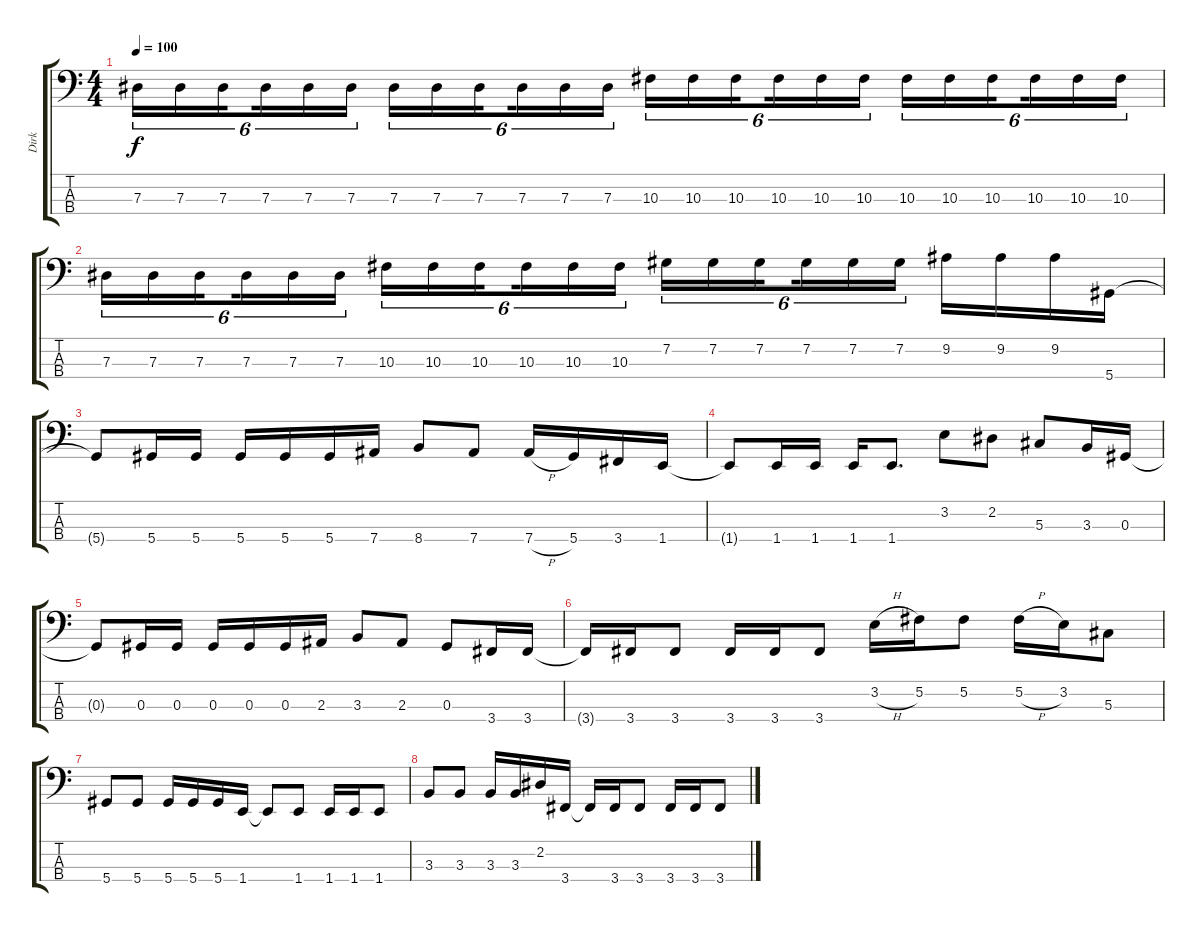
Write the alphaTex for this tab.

\track ("Dirk" "Dirk") {instrument electricbassfinger}
\staff {score tabs}
\tuning (Gb2 Db2 Ab1 Eb1) {hide}
\ts (4 4)
\tempo 100
\clef f4
\ks c
7.3.16{tu (6 4) dy f} 7.3.16{tu (6 4)} 7.3.16{tu (6 4) beam splitsecondary} 7.3.16{tu (6 4)} 7.3.16{tu (6 4)} 7.3.16{tu (6 4)} 7.3.16{tu (6 4)} 7.3.16{tu (6 4)} 7.3.16{tu (6 4) beam splitsecondary} 7.3.16{tu (6 4)} 7.3.16{tu (6 4)} 7.3.16{tu (6 4)} 10.3.16{tu (6 4)} 10.3.16{tu (6 4)} 10.3.16{tu (6 4) beam splitsecondary} 10.3.16{tu (6 4)} 10.3.16{tu (6 4)} 10.3.16{tu (6 4)} 10.3.16{tu (6 4)} 10.3.16{tu (6 4)} 10.3.16{tu (6 4) beam splitsecondary} 10.3.16{tu (6 4)} 10.3.16{tu (6 4)} 10.3.16{tu (6 4)} |
7.3.16{tu (6 4)} 7.3.16{tu (6 4)} 7.3.16{tu (6 4) beam splitsecondary} 7.3.16{tu (6 4)} 7.3.16{tu (6 4)} 7.3.16{tu (6 4)} 10.3.16{tu (6 4)} 10.3.16{tu (6 4)} 10.3.16{tu (6 4) beam splitsecondary} 10.3.16{tu (6 4)} 10.3.16{tu (6 4)} 10.3.16{tu (6 4)} 7.2.16{tu (6 4)} 7.2.16{tu (6 4)} 7.2.16{tu (6 4) beam splitsecondary} 7.2.16{tu (6 4)} 7.2.16{tu (6 4)} 7.2.16{tu (6 4)} 9.2.16 9.2.16 9.2.16 5.4.16 |
5.4{t}.8 5.4.16 5.4.16 5.4.16 5.4.16 5.4.16 7.4.16 8.4.8 7.4.8 7.4{h}.16 5.4.16 3.4.16 1.4.16 |
1.4{t}.8 1.4.16 1.4.16 1.4.16 1.4.8{d} 3.2.8 2.2.8 5.3.8 3.3.16 0.3.16 |
0.3{t}.8 0.3.16 0.3.16 0.3.16 0.3.16 0.3.16 2.3.16 3.3.8 2.3.8 0.3.8 3.4.16 3.4.16 |
3.4{t}.16 3.4.16 3.4.8 3.4.16 3.4.16 3.4.8 3.2{h}.16 5.2.16 5.2.8 5.2{h}.16 3.2.16 5.3.8 |
5.4.8 5.4.8 5.4.16 5.4.16 5.4.16 1.4.16 1.4{t}.8 1.4.8 1.4.16 1.4.16 1.4.8 |
3.3.8 3.3.8 3.3.16 3.3.16 2.2.16 3.4.16 3.4{t}.16 3.4.16 3.4.8 3.4.16 3.4.16 3.4.8
